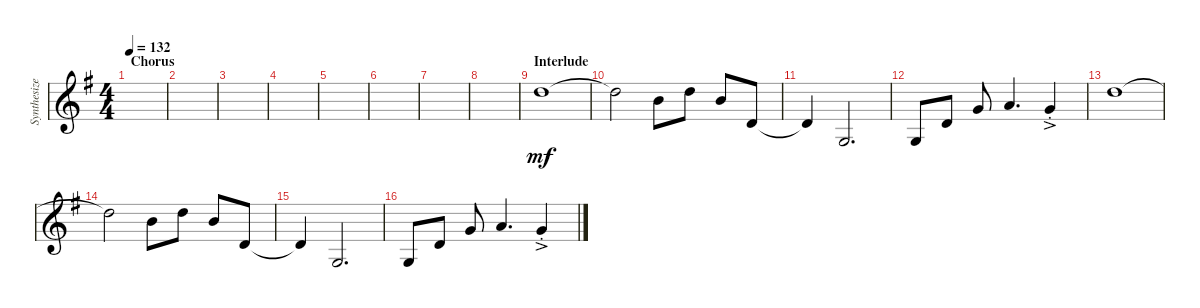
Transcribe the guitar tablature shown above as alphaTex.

\track ("Synthesizer" "Synthesize") {instrument synthbrass1}
\staff {score}
\tuning (E4 B3 G3 D3 A2 E2 B1) {hide}
\ts (4 4)
\section ("" "Chorus")
\tempo 132
\clef g2
\ks g
|
|
|
|
|
|
|
|
\section ("" "Interlude")
10.1.1{dy mf} |
10.1{t}.2 7.1.8 10.1.8 7.1.8 3.2.8 |
3.2{t}.4 0.3.2{d} |
0.3.8 3.2.8 3.1.8 5.1.4{d} 3.1{ac st}.4 |
10.1.1 |
10.1{t}.2 7.1.8 10.1.8 7.1.8 3.2.8 |
3.2{t}.4 0.3.2{d} |
0.3.8 3.2.8 3.1.8 5.1.4{d} 3.1{ac st}.4
